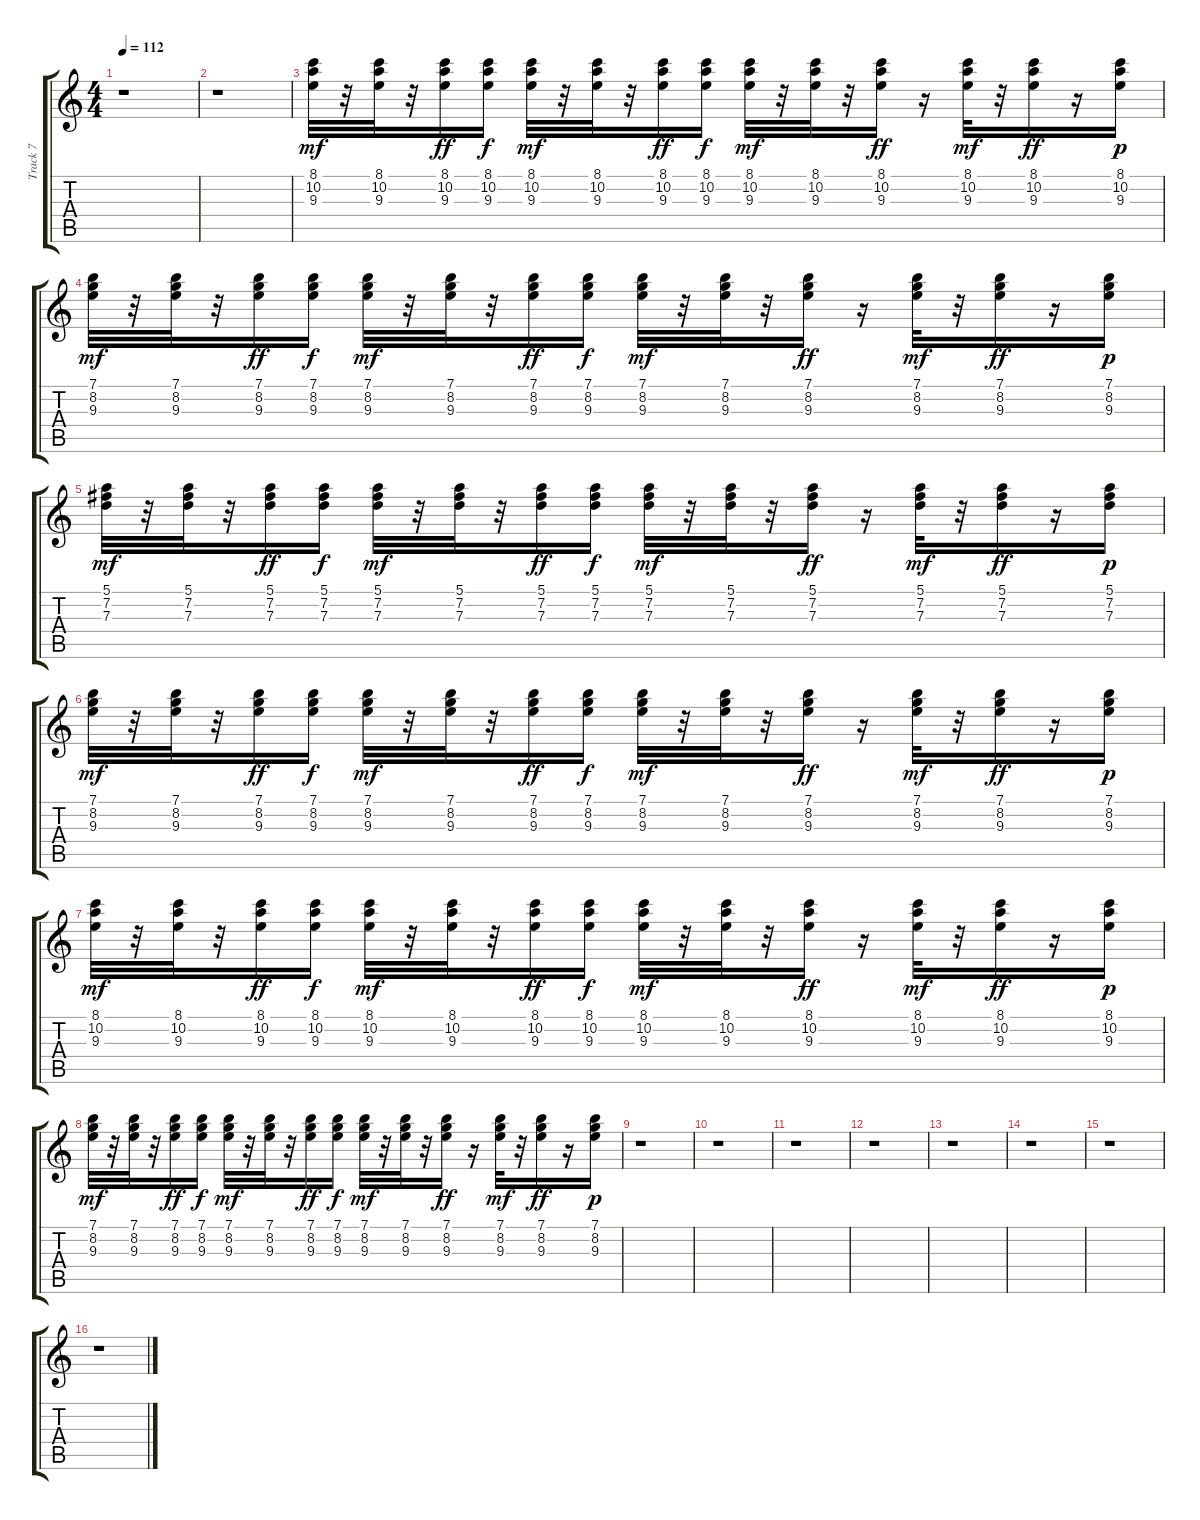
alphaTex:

\track ("Track 7" "Track 7") {instrument electricguitarmuted}
\staff {score tabs}
\tuning (E4 B3 G3 D3 A2 E2) {hide}
\ts (4 4)
\tempo 112
\clef g2
\ks c
r.1{dy mf} |
r.1 |
(8.1 10.2 9.3).32 r.32 (8.1 10.2 9.3).32 r.32 (8.1 10.2 9.3).16{dy ff} (8.1 10.2 9.3).16{dy f} (8.1 10.2 9.3).32{dy mf} r.32 (8.1 10.2 9.3).32 r.32 (8.1 10.2 9.3).16{dy ff} (8.1 10.2 9.3).16{dy f} (8.1 10.2 9.3).32{dy mf} r.32 (8.1 10.2 9.3).32 r.32 (8.1 10.2 9.3).16{dy ff} r.16 (8.1 10.2 9.3).32{dy mf} r.32 (8.1 10.2 9.3).16{dy ff} r.16 (8.1 10.2 9.3).16{dy p} |
(7.1 8.2 9.3).32{dy mf} r.32 (7.1 8.2 9.3).32 r.32 (7.1 8.2 9.3).16{dy ff} (7.1 8.2 9.3).16{dy f} (7.1 8.2 9.3).32{dy mf} r.32 (7.1 8.2 9.3).32 r.32 (7.1 8.2 9.3).16{dy ff} (7.1 8.2 9.3).16{dy f} (7.1 8.2 9.3).32{dy mf} r.32 (7.1 8.2 9.3).32 r.32 (7.1 8.2 9.3).16{dy ff} r.16 (7.1 8.2 9.3).32{dy mf} r.32 (7.1 8.2 9.3).16{dy ff} r.16 (7.1 8.2 9.3).16{dy p} |
(5.1 7.2 7.3).32{dy mf} r.32 (5.1 7.2 7.3).32 r.32 (5.1 7.2 7.3).16{dy ff} (5.1 7.2 7.3).16{dy f} (5.1 7.2 7.3).32{dy mf} r.32 (5.1 7.2 7.3).32 r.32 (5.1 7.2 7.3).16{dy ff} (5.1 7.2 7.3).16{dy f} (5.1 7.2 7.3).32{dy mf} r.32 (5.1 7.2 7.3).32 r.32 (5.1 7.2 7.3).16{dy ff} r.16 (5.1 7.2 7.3).32{dy mf} r.32 (5.1 7.2 7.3).16{dy ff} r.16 (5.1 7.2 7.3).16{dy p} |
(7.1 8.2 9.3).32{dy mf} r.32 (7.1 8.2 9.3).32 r.32 (7.1 8.2 9.3).16{dy ff} (7.1 8.2 9.3).16{dy f} (7.1 8.2 9.3).32{dy mf} r.32 (7.1 8.2 9.3).32 r.32 (7.1 8.2 9.3).16{dy ff} (7.1 8.2 9.3).16{dy f} (7.1 8.2 9.3).32{dy mf} r.32 (7.1 8.2 9.3).32 r.32 (7.1 8.2 9.3).16{dy ff} r.16 (7.1 8.2 9.3).32{dy mf} r.32 (7.1 8.2 9.3).16{dy ff} r.16 (7.1 8.2 9.3).16{dy p} |
(8.1 10.2 9.3).32{dy mf} r.32 (8.1 10.2 9.3).32 r.32 (8.1 10.2 9.3).16{dy ff} (8.1 10.2 9.3).16{dy f} (8.1 10.2 9.3).32{dy mf} r.32 (8.1 10.2 9.3).32 r.32 (8.1 10.2 9.3).16{dy ff} (8.1 10.2 9.3).16{dy f} (8.1 10.2 9.3).32{dy mf} r.32 (8.1 10.2 9.3).32 r.32 (8.1 10.2 9.3).16{dy ff} r.16 (8.1 10.2 9.3).32{dy mf} r.32 (8.1 10.2 9.3).16{dy ff} r.16 (8.1 10.2 9.3).16{dy p} |
(7.1 8.2 9.3).32{dy mf} r.32 (7.1 8.2 9.3).32 r.32 (7.1 8.2 9.3).16{dy ff} (7.1 8.2 9.3).16{dy f} (7.1 8.2 9.3).32{dy mf} r.32 (7.1 8.2 9.3).32 r.32 (7.1 8.2 9.3).16{dy ff} (7.1 8.2 9.3).16{dy f} (7.1 8.2 9.3).32{dy mf} r.32 (7.1 8.2 9.3).32 r.32 (7.1 8.2 9.3).16{dy ff} r.16 (7.1 8.2 9.3).32{dy mf} r.32 (7.1 8.2 9.3).16{dy ff} r.16 (7.1 8.2 9.3).16{dy p} |
r.1 |
r.1 |
r.1 |
r.1 |
r.1 |
r.1 |
r.1 |
r.1
